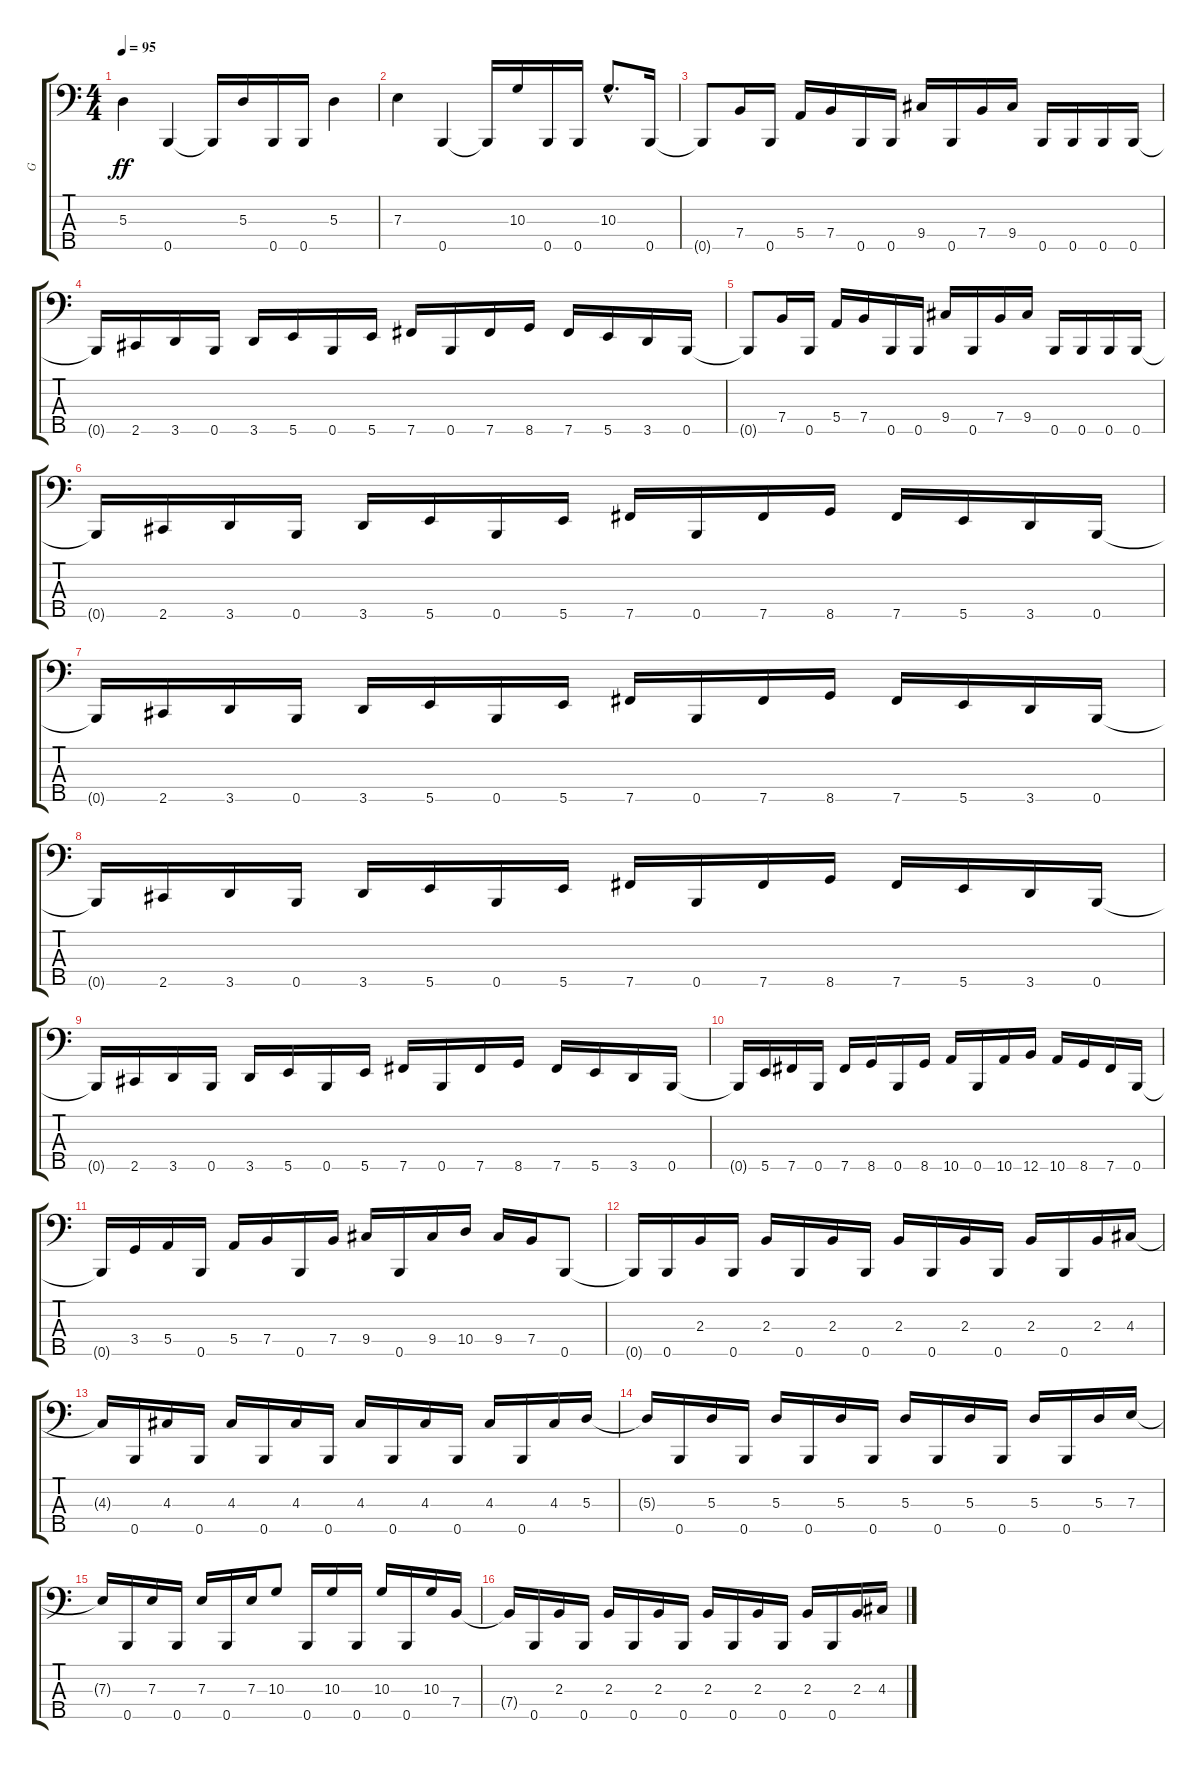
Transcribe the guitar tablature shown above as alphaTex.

\track ("G" "G") {instrument electricbassfinger}
\staff {score tabs}
\tuning (G2 D2 A1 E1 B0) {hide}
\ts (4 4)
\tempo 95
\clef f4
\ks c
5.3.4{dy ff} 0.5.4 0.5{t}.16 5.3.16 0.5.16 0.5.16 5.3.4 |
7.3.4 0.5.4 0.5{t}.16 10.3.16 0.5.16 0.5.16 10.3{hac}.8{d} 0.5.16 |
\section ("" " ")
0.5{t}.8 7.4.16 0.5.16 5.4.16 7.4.16 0.5.16 0.5.16 9.4.16 0.5.16 7.4.16 9.4.16 0.5.16 0.5.16 0.5.16 0.5.16 |
0.5{t}.16 2.5.16 3.5.16 0.5.16 3.5.16 5.5.16 0.5.16 5.5.16 7.5.16 0.5.16 7.5.16 8.5.16 7.5.16 5.5.16 3.5.16 0.5.16 |
0.5{t}.8 7.4.16 0.5.16 5.4.16 7.4.16 0.5.16 0.5.16 9.4.16 0.5.16 7.4.16 9.4.16 0.5.16 0.5.16 0.5.16 0.5.16 |
0.5{t}.16 2.5.16 3.5.16 0.5.16 3.5.16 5.5.16 0.5.16 5.5.16 7.5.16 0.5.16 7.5.16 8.5.16 7.5.16 5.5.16 3.5.16 0.5.16 |
0.5{t}.16 2.5.16 3.5.16 0.5.16 3.5.16 5.5.16 0.5.16 5.5.16 7.5.16 0.5.16 7.5.16 8.5.16 7.5.16 5.5.16 3.5.16 0.5.16 |
0.5{t}.16 2.5.16 3.5.16 0.5.16 3.5.16 5.5.16 0.5.16 5.5.16 7.5.16 0.5.16 7.5.16 8.5.16 7.5.16 5.5.16 3.5.16 0.5.16 |
0.5{t}.16 2.5.16 3.5.16 0.5.16 3.5.16 5.5.16 0.5.16 5.5.16 7.5.16 0.5.16 7.5.16 8.5.16 7.5.16 5.5.16 3.5.16 0.5.16 |
0.5{t}.16 5.5.16 7.5.16 0.5.16 7.5.16 8.5.16 0.5.16 8.5.16 10.5.16 0.5.16 10.5.16 12.5.16 10.5.16 8.5.16 7.5.16 0.5.16 |
0.5{t}.16 3.4.16 5.4.16 0.5.16 5.4.16 7.4.16 0.5.16 7.4.16 9.4.16 0.5.16 9.4.16 10.4.16 9.4.16 7.4.16 0.5.8 |
\section ("" " ")
0.5{t}.16 0.5.16 2.3.16 0.5.16 2.3.16 0.5.16 2.3.16 0.5.16 2.3.16 0.5.16 2.3.16 0.5.16 2.3.16 0.5.16 2.3.16 4.3.16 |
4.3{t}.16 0.5.16 4.3.16 0.5.16 4.3.16 0.5.16 4.3.16 0.5.16 4.3.16 0.5.16 4.3.16 0.5.16 4.3.16 0.5.16 4.3.16 5.3.16 |
5.3{t}.16 0.5.16 5.3.16 0.5.16 5.3.16 0.5.16 5.3.16 0.5.16 5.3.16 0.5.16 5.3.16 0.5.16 5.3.16 0.5.16 5.3.16 7.3.16 |
7.3{t}.16 0.5.16 7.3.16 0.5.16 7.3.16 0.5.16 7.3.16 10.3.8 0.5.16 10.3.16 0.5.16 10.3.16 0.5.16 10.3.16 7.4.16 |
7.4{t}.16 0.5.16 2.3.16 0.5.16 2.3.16 0.5.16 2.3.16 0.5.16 2.3.16 0.5.16 2.3.16 0.5.16 2.3.16 0.5.16 2.3.16 4.3.16
